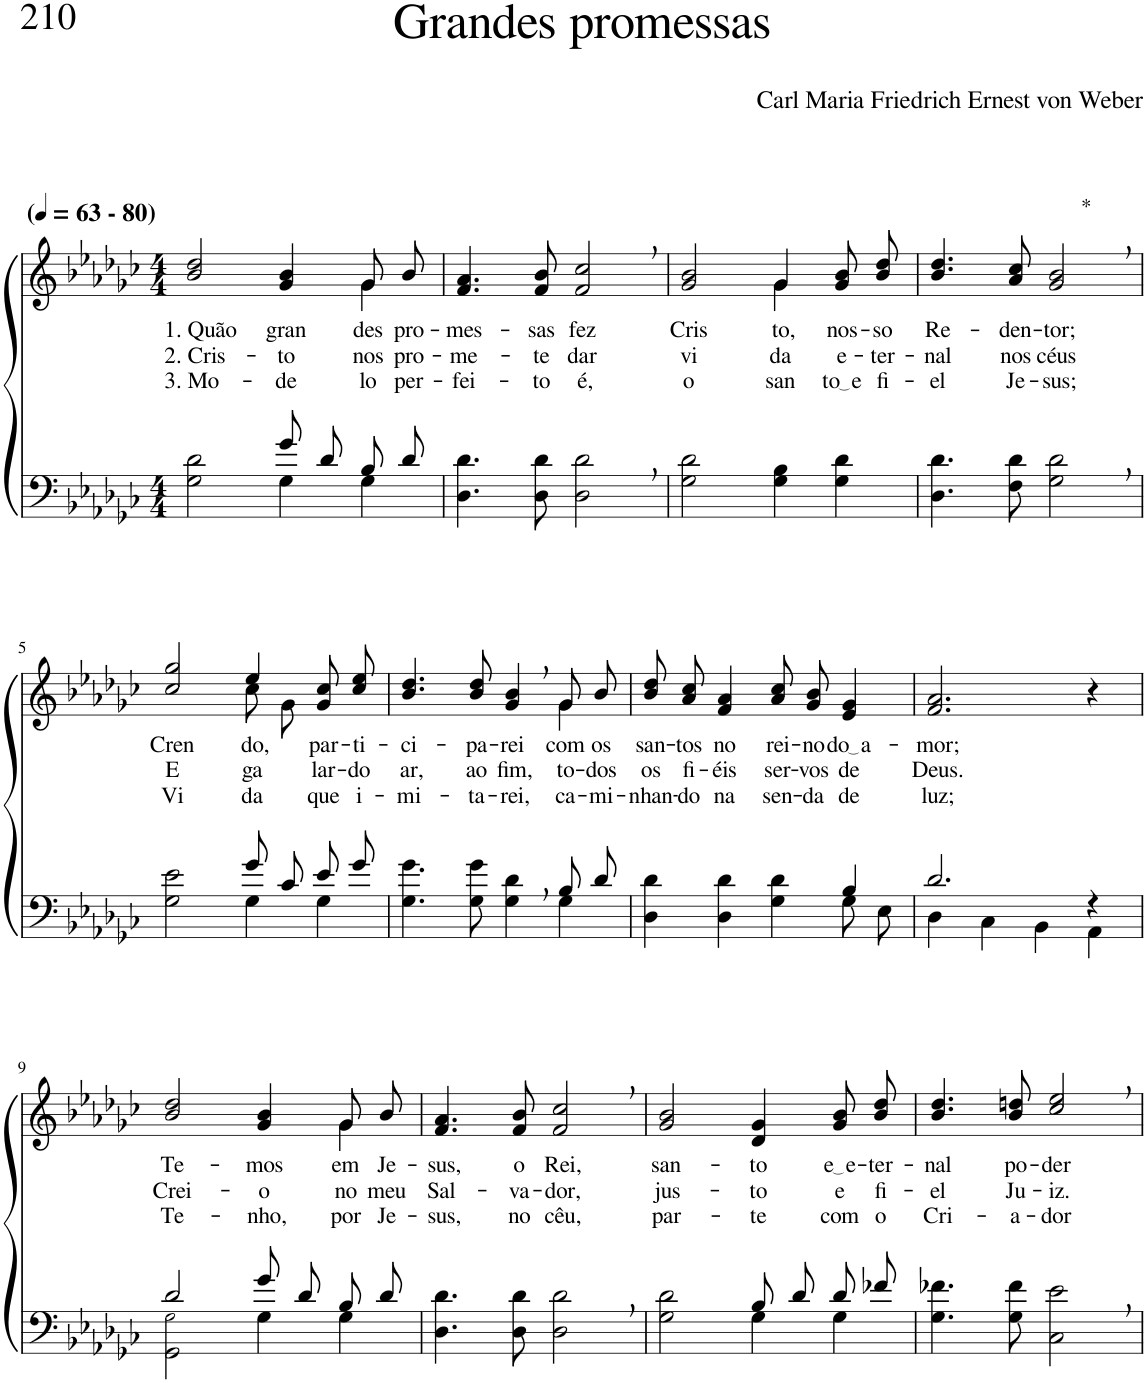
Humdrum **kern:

**kern	**kern	**text	**text	**text
*part2	*part1	*part1	*part1	*part1
*staff2	*staff1	*staff1	*staff1	*staff1
*I"Parte III e IV	*I"Parte I e II	*	*	*
*clefF4	*clefG2	*	*	*
*Trd2c3	*Trd2c3	*	*	*
*k[b-e-a-d-g-c-]	*k[b-e-a-d-g-c-]	*	*	*
*M4/4	*M4/4	*	*	*
*MM63	*MM63	*	*	*
=1	=1	=1	=1	=1
*^	*	*	*	*
!	!	!LO:TX:a:B:t=(	!	!	!
!	!	!LO:TX:a:B:t=- 80)	!	!	!
!	!	!	!LO:LY:b	!LO:LY:b	!LO:LY:b
*	*	*^	*	*	*
2ryy	2G-\ 2d-\	2b-/ 2dd-/	2.ryy	1. Quão	2. Cris-	3. Mo-
!	!	!	!	!LO:LY:b	!LO:LY:b	!LO:LY:b
8g-/L	4G-\	4g-/ 4b-/	.	gran-	-to	-de-
8d-/J	.	.	.	.	.	.
!	!	!	!	!LO:LY:b	!LO:LY:b	!LO:LY:b
8B-/L	4G-\	8g-/L	4g-\	-des	nos	-lo
!	!	!	!	!LO:LY:b	!LO:LY:b	!LO:LY:b
8d-/J	.	8b-/J	.	pro-	pro-	per-
*v	*v	*	*	*	*	*
*	*v	*v	*	*	*
=2	=2	=2	=2	=2
!	!	!LO:LY:b	!LO:LY:b	!LO:LY:b
4.D-\ 4.d-\	4.f/ 4.a-/	-mes-	-me-	-fei-
!	!	!LO:LY:b	!LO:LY:b	!LO:LY:b
8D-\ 8d-\	8f/ 8b-/	-sas	-te	-to
!	!	!LO:LY:b	!LO:LY:b	!LO:LY:b
2D-\, 2d-\,	2f/, 2cc-/,	fez	dar	é,
=3	=3	=3	=3	=3
!	!	!LO:LY:b	!LO:LY:b	!LO:LY:b
*	*^	*	*	*
2G-\ 2d-\	2g-/ 2b-/	2ryy	Cris-	vi-	o
!	!	!	!LO:LY:b	!LO:LY:b	!LO:LY:b
4G-\ 4B-\	4g-/	4g-\	-to,	-da	san-
!	!	!	!LO:LY:b	!LO:LY:b	!LO:LY:b
4G-\ 4d-\	8g-\ 8b-\L	4ryy	nos-	e-	to e
!	!	!	!LO:LY:b	!LO:LY:b	!LO:LY:b
.	8b-\ 8dd-\J	.	-so	-ter-	fi-
*	*v	*v	*	*	*
=4	=4	=4	=4	=4
!	!	!LO:LY:b	!LO:LY:b	!LO:LY:b
4.D-\ 4.d-\	4.b-/ 4.dd-/	Re-	-nal	-el
!	!	!LO:LY:b	!LO:LY:b	!LO:LY:b
8F\ 8d-\	8a-/ 8cc-/	-den-	nos	Je-
!	!LO:TX:a:t=*	!	!	!
!	!	!LO:LY:b	!LO:LY:b	!LO:LY:b
2G-\, 2d-\,	2g-/, 2b-/,	-tor;	céus	-sus;
!!LO:LB:g=z
=5	=5	=5	=5	=5
*^	*	*	*	*
!	!	!	!LO:LY:b	!LO:LY:b	!LO:LY:b
*	*	*^	*	*	*
2ryy	2G-\ 2e-\	2cc-/ 2gg-/	2ryy	Cren-	E	Vi-
!	!	!	!	!LO:LY:b	!LO:LY:b	!LO:LY:b
8g-/L	4G-\	4ee-/	8cc-\L	-do,	ga	-da
8c-/J	.	.	8g-\J	.	.	.
!	!	!	!	!LO:LY:b	!LO:LY:b	!LO:LY:b
8e-/L	4G-\	8g-\ 8cc-\L	4ryy	par-	lar-	que
!	!	!	!	!LO:LY:b	!LO:LY:b	!LO:LY:b
8g-/J	.	8cc-\ 8ee-\J	.	-ti-	-do	i-
=6	=6	=6	=6	=6	=6	=6
!	!	!	!	!LO:LY:b	!LO:LY:b	!LO:LY:b
2.ryy	4.G-\ 4.g-\	4.b-/ 4.dd-/	2.ryy	-ci-	ar,	-mi-
!	!	!	!	!LO:LY:b	!LO:LY:b	!LO:LY:b
.	8G-\ 8g-\	8b-/ 8dd-/	.	-pa-	ao	-ta-
!	!	!	!	!LO:LY:b	!LO:LY:b	!LO:LY:b
.	4G-\ 4d-\	4g-/, 4b-/,	.	-rei	fim,	-rei,
!	!	!	!	!LO:LY:b	!LO:LY:b	!LO:LY:b
8B-/L	4G-\	8g-/L	4g-\	com	to-	ca-
!	!	!	!	!LO:LY:b	!LO:LY:b	!LO:LY:b
8d-/J	.	8b-/J	.	os	-dos	-mi-
*	*	*v	*v	*	*	*
=7	=7	=7	=7	=7	=7
!	!	!	!LO:LY:b	!LO:LY:b	!LO:LY:b
2.ryy	4D-\ 4d-\	8b-\ 8dd-\L	san-	os	-nhan-
!	!	!	!LO:LY:b	!LO:LY:b	!LO:LY:b
.	.	8a-\ 8cc-\J	-tos	fi-	-do
!	!	!	!LO:LY:b	!LO:LY:b	!LO:LY:b
.	4D-\ 4d-\	4f/ 4a-/	no	-éis	na
!	!	!	!LO:LY:b	!LO:LY:b	!LO:LY:b
.	4G-\ 4d-\	8a-/ 8cc-/L	rei-	ser-	sen-
!	!	!	!LO:LY:b	!LO:LY:b	!LO:LY:b
.	.	8g-/ 8b-/J	-no	-vos	-da
!	!	!	!LO:LY:b	!LO:LY:b	!LO:LY:b
4B-/	8G-\L	4e-/ 4g-/	do a	de	de
.	8E-\J	.	.	.	.
=8	=8	=8	=8	=8	=8
!	!	!	!LO:LY:b	!LO:LY:b	!LO:LY:b
2.d-/	4D-\	2.f/ 2.a-/	-mor;	Deus.	luz;
.	4C-\	.	.	.	.
.	4BB-\	.	.	.	.
4r	4AA-\	4r	.	.	.
!!LO:LB:g=z
=9	=9	=9	=9	=9	=9
!	!	!	!LO:LY:b	!LO:LY:b	!LO:LY:b
*	*	*^	*	*	*
2d-/	2GG-\ 2G-!\	2b-/ 2dd-/	2.ryy	Te-	Crei-	Te-
!	!	!	!	!LO:LY:b	!LO:LY:b	!LO:LY:b
8g-/L	4G-\	4g-/ 4b-/	.	-mos	-o	-nho,
8d-/J	.	.	.	.	.	.
!	!	!	!	!LO:LY:b	!LO:LY:b	!LO:LY:b
8B-/L	4G-\	8g-/L	4g-\	em	no	por
!	!	!	!	!LO:LY:b	!LO:LY:b	!LO:LY:b
8d-/J	.	8b-/J	.	Je-	meu	Je-
*v	*v	*	*	*	*	*
*	*v	*v	*	*	*
=10	=10	=10	=10	=10
!	!	!LO:LY:b	!LO:LY:b	!LO:LY:b
4.D-\ 4.d-\	4.f/ 4.a-/	-sus,	Sal-	-sus,
!	!	!LO:LY:b	!LO:LY:b	!LO:LY:b
8D-\ 8d-\	8f/ 8b-/	o	-va-	no
!	!	!LO:LY:b	!LO:LY:b	!LO:LY:b
2D-\, 2d-\,	2f/, 2cc-/,	Rei,	-dor,	cêu,
=11	=11	=11	=11	=11
*^	*	*	*	*
!	!	!	!LO:LY:b	!LO:LY:b	!LO:LY:b
2ryy	2G-\ 2d-\	2g-/ 2b-/	san-	jus-	par-
!	!	!	!LO:LY:b	!LO:LY:b	!LO:LY:b
8B-/L	4G-\	4d-/ 4g-/	-to	-to	-te
8d-/J	.	.	.	.	.
!	!	!	!LO:LY:b	!LO:LY:b	!LO:LY:b
8d-/L	4G-\	8g-\ 8b-\L	e e	e	com
!	!	!	!LO:LY:b	!LO:LY:b	!LO:LY:b
8f-X/J	.	8b-\ 8dd-\J	-ter-	fi-	o
*v	*v	*	*	*	*
=12	=12	=12	=12	=12
!	!	!LO:LY:b	!LO:LY:b	!LO:LY:b
4.G-\ 4.f-X\	4.b-/ 4.dd-/	-nal	-el	Cri-
!	!	!LO:LY:b	!LO:LY:b	!LO:LY:b
8G-\ 8f-\	8b-/ 8ddn/	po-	Ju-	-a-
!	!	!LO:LY:b	!LO:LY:b	!LO:LY:b
2C-\, 2e-\,	2cc-/, 2ee-/,	-der	-iz.	-dor
=	=	=	=	=
*-	*-	*-	*-	*-
